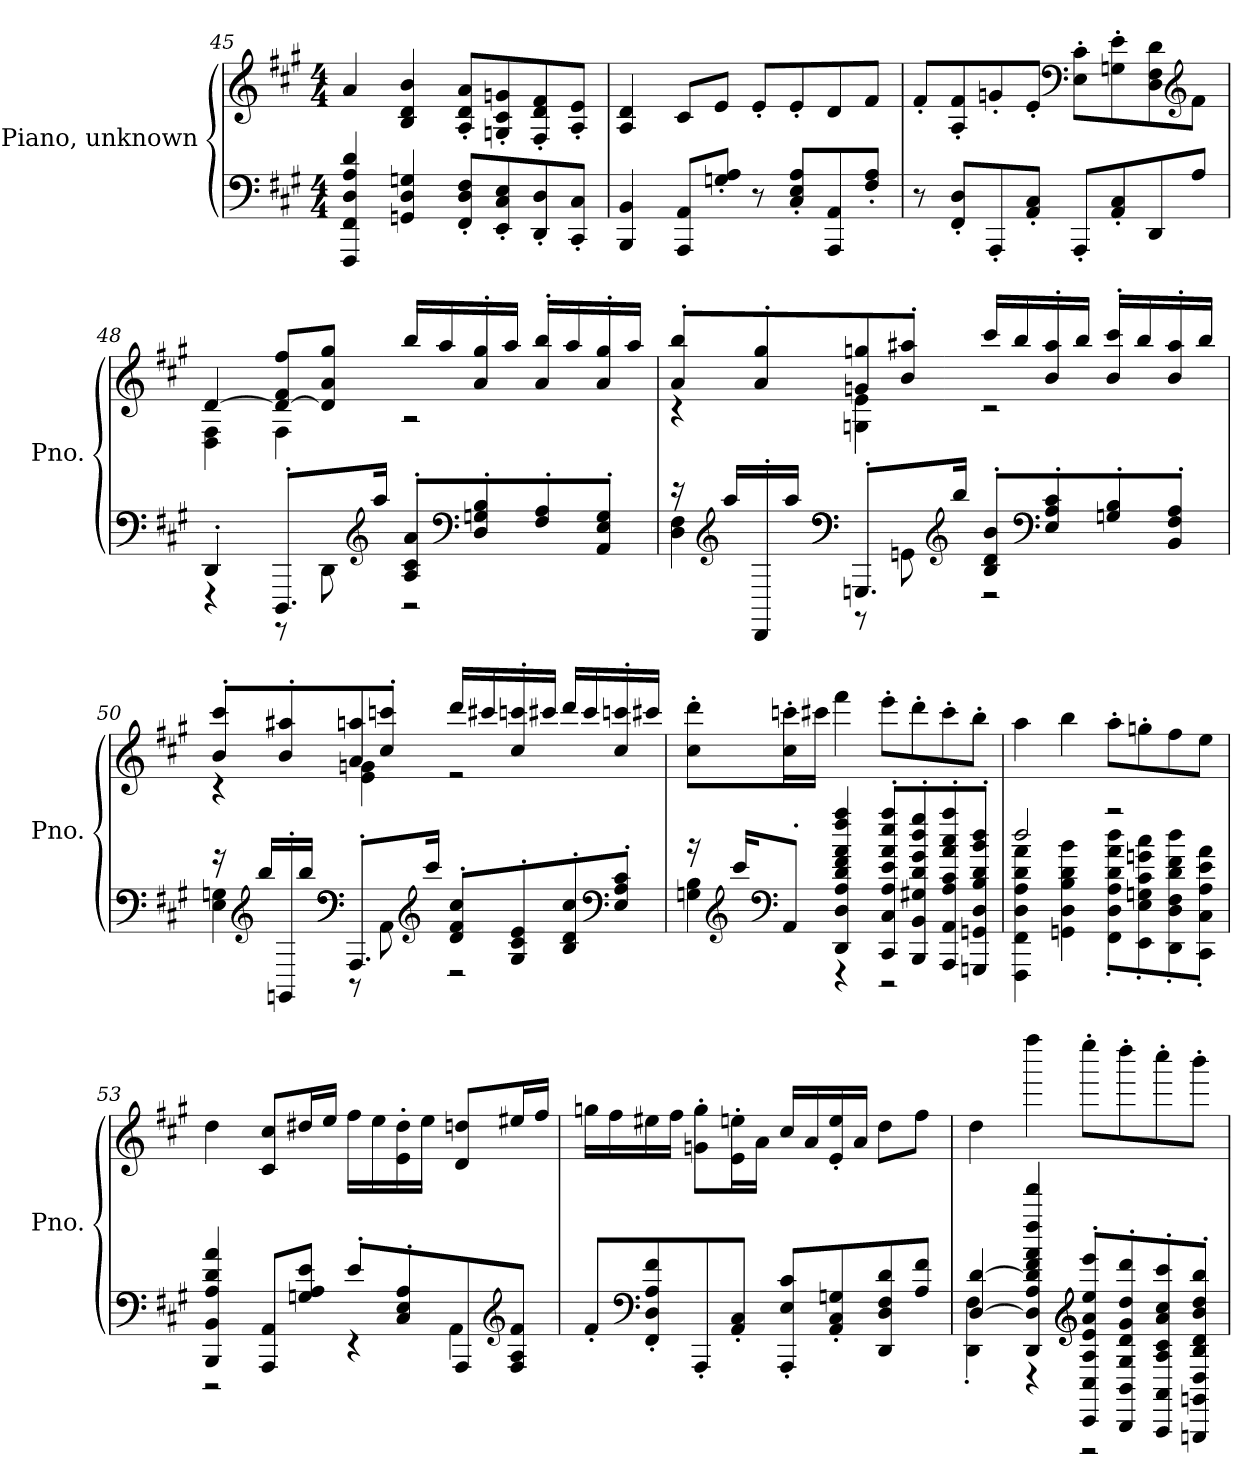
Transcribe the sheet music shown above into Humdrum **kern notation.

**kern	**kern
*part1	*part1
*staff2	*staff1
*I"Piano, unknown	*
*I'Pno.	*
*clefF4	*clefG2
*k[f#c#g#]	*k[f#c#g#]
*M4/4	*M4/4
=45	=45
4FFF#/ 4FF#/ 4D/ 4A/ 4d/	4a/
4GGn/ 4D/ 4Gn/	4B/ 4d/ 4b/
8FF#/' 8D/' 8F#/'L	8A/' 8d/' 8a/'L
8EE/' 8C#/' 8E/'	8Gn/' 8c#/' 8gn/'
8DD/' 8D/'	8F#/' 8d/' 8f#/'
8CC#/' 8C#/'J	8A/' 8e/'J
=46	=46
4BBB/ 4BB/	4A/ 4d/
8AAA/ 8AA/L	8c#/L
8Gn/' 8A/'J	8e/J
8r	8e'/L
8C#/' 8E/' 8A/'L	8e'/
8AAA/ 8AA/	8d/
8F#/' 8A/'J	8f#/J
!!LO:LB:g=z
=47	=47
8r	8f#'/L
8FF#/' 8D/'L	8A/' 8f#/'
8AAA'/	8gn'/
8AA/' 8C#/'J	8e'/J
*	*clefF4
8AAA'/L	8E\' 8c#\'L
8AA/' 8C#/'	8Gn\' 8e\'
8DD/	8D\ 8F#\ 8d\
*	*clefG2
8A/J	8f#\J
=48	=48
*^	*^
4DD'/	4r	[4d/	4D\ 4F#\
8.DDD'/L	8r	8d/_ 8f#/ 8ff#/L	4F#\
.	8DD\	8d/] 8a/ 8gg#/J	.
*clefG2	*	*	*
16aa/Jk	.	.	.
8A/' 8c#/' 8a/'L	2r	16bb/LL	2r
.	.	16aa/	.
*clefF4	*	*	*
8D/' 8Gn/' 8B/'	.	16a/' 16gg#/'	.
.	.	16aa/JJ	.
8F#/' 8A/'	.	16a/' 16bb/'LL	.
.	.	16aa/	.
8AA/' 8E/' 8G/'J	.	16a/' 16gg#/'	.
.	.	16aa/JJ	.
!!LO:PB:g=z	!!
=49	=49	=49	=49
16r	4D\ 4F#\	8a/' 8bb/'L	4r
*clefG2	*	*	*
16aa/LL	.	.	.
16DD'/	.	8a/' 8gg#/'	.
16aa/JJ	.	.	.
*clefF4	*	*	*
8.GGGn'/L	8r	8gn/ 8ggn/	4Gn\ 4e\
.	8GGn\	8b/' 8aa#X/'J	.
*clefG2	*	*	*
16bb/Jk	.	.	.
8B/' 8d/' 8b/'L	2r	16ccc#/LL	2r
.	.	16bb/	.
*clefF4	*	*	*
8E/' 8A/' 8c#/'	.	16b/' 16aa#/'	.
.	.	16bb/JJ	.
8Gn/' 8B/'	.	16b/' 16ccc#/'LL	.
.	.	16bb/	.
8BB/' 8F#/' 8A/'J	.	16b/' 16aa#/'	.
.	.	16bb/JJ	.
!!LO:LB:g=z	!!
=50	=50	=50	=50
16r	4E\ 4Gn\	8b/' 8ccc#/'L	4r
*clefG2	*	*	*
16bb/LL	.	.	.
16GGn'/	.	8b/' 8aa#X/'	.
16bb/JJ	.	.	.
*clefF4	*	*	*
8.AAA'/L	8r	8a/ 8aan/	4e\ 4gn\
.	8AA\	8cc#/' 8cccn/'J	.
*clefG2	*	*	*
16ccc#/Jk	.	.	.
8d/' 8f#/' 8cc#/'L	2r	16ddd/LL	2r
.	.	16ccc#X/	.
8G/' 8c#/' 8e/'	.	16cc#/' 16cccn/'	.
.	.	16ccc#X/JJ	.
8B/' 8d/' 8cc#/'	.	16ddd/LL	.
.	.	16ccc#/	.
*clefF4	*	*	*
8E/' 8A/' 8c#/'J	.	16cc#/' 16cccn/'	.
.	.	16ccc#X/JJ	.
*	*	*v	*v
!!LO:LB:g=z
=51	=51	=51
16r	4Gn\ 4B\	8cc#\' 8ddd\'L
*clefG2	*	*
16ccc#/KL	.	.
*clefF4	*	*
8AA'/J	.	16cc#\' 16cccn\'L
.	.	16ccc#X\JJ
4DD/ 4D/ 4A/ 4d/ 4f#/ 4a/ 4ff#/ 4aa/	4r	4fff#\
8CC#/' 8C#/' 8A/' 8e/' 8a/' 8ee/' 8aa/'L	2r	8eee'\L
8BBB/' 8BB/' 8G#X/' 8d/' 8g#/' 8dd/' 8gg#/'	.	8ddd'\
8AAA/' 8AA/' 8A/' 8c#/' 8a/' 8cc#/' 8aa/'	.	8ccc#'\
8GGGn/' 8GGn/' 8D/' 8B/' 8d/' 8b/' 8dd/'J	.	8bb'\J
=52	=52	=52
2dd/	4FFF#\ 4FF#\ 4D\ 4A\ 4d\ 4a\	4aa\
.	4GGn\ 4D\ 4B\ 4d\ 4b\	4bb\
2r	8FF#\' 8D\' 8A\' 8d\' 8a\' 8dd\'L	8aa'\L
.	8EE\' 8E\' 8Gn\' 8c#\' 8gn\' 8cc#\'	8ggn'\
.	8DD\' 8D\' 8F#\' 8d\' 8f#\' 8dd\'	8ff#\
.	8CC#\' 8C#\' 8A\' 8e\' 8a\'J	8ee\J
=53	=53	=53
4BBB/ 4BB/ 4A/ 4d/ 4a/	2r	4dd\
8AAA/ 8AA/L	.	8c#/ 8cc#/L
8Gn/ 8A/ 8e/J	.	16dd#X/L
.	.	16ee/JJ
8e'/L	4r	16ff#\LL
.	.	16ee\
8C#/' 8E/' 8A/'	.	16e\' 16dd#\'
.	.	16ee\JJ
8AAA/	4AA\	8d/ 8ddn/L
*clefG2	*	*
8F#/ 8A/ 8f#/J	.	16ee#X/L
.	.	16ff#/JJ
*v	*v	*
!!LO:LB:g=z
=54	=54
8f#'/L	16ggn\LL
.	16ff#\
*clefF4	*
8FF#/' 8D/' 8A/' 8f#/'	16ee#X\
.	16ff#\JJ
8AAA'/	8gn\' 8gg\'L
8AA/' 8C#/'J	16e\' 16een\'L
.	16a\JJ
8AAA/' 8E/' 8c#/'L	16cc#/LL
.	16a/
8AA/' 8C#/' 8Gn/'	16e/' 16ee/'
.	16a/JJ
8DD/ 8D/ 8F#/ 8d/	8dd\L
8A/ 8f#/J	8ff#\J
=55	=55
*^	*
[4D/ [4d/	4DD\' 4F#\'	4dd\
4DD/ 4D/] 4A/ 4d/] 4f#/ 4a/ 4ff#/ 4fff#/	4r	4ffff#\
*clefG2	*	*
8CC#/' 8C#/' 8A/' 8e/' 8a/' 8ee/' 8eee/'L	2r	8eeee'\L
8BBB/' 8BB/' 8G#/' 8d/' 8g#/' 8dd/' 8ddd/'	.	8dddd'\
8AAA/' 8AA/' 8A/' 8c#/' 8a/' 8cc#/' 8ccc#/'	.	8cccc#'\
8GGGn/' 8GGn/' 8D/' 8B/' 8d/' 8b/' 8dd/' 8bb/'J	.	8bbb'\J
*v	*v	*
=	=
*-	*-
